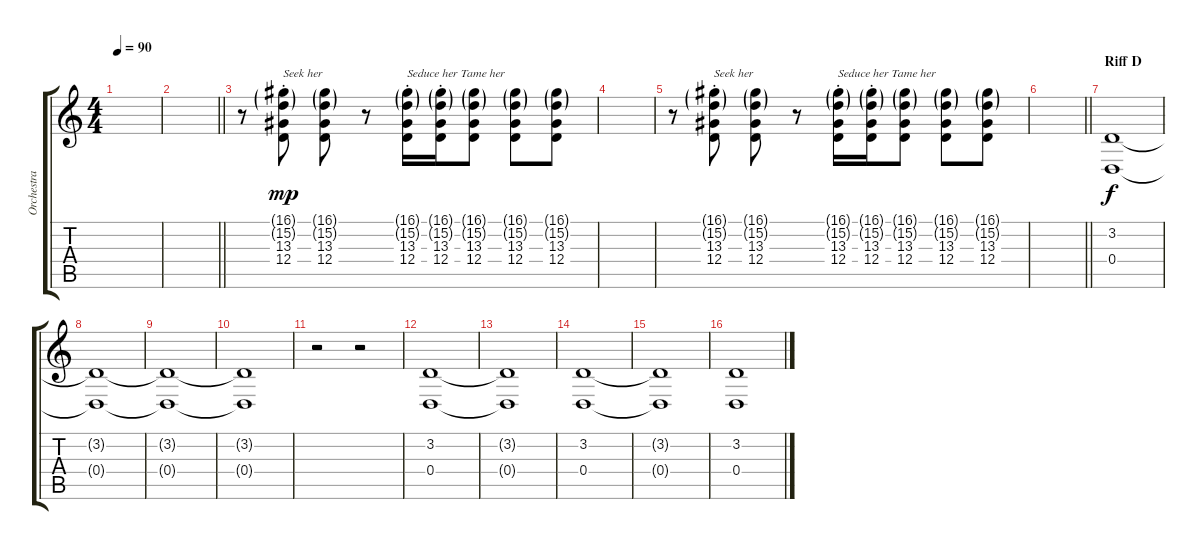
\track ("Orchestra - Choirs" "Orchestra ") {instrument pad4choir}
\staff {score tabs}
\tuning (E4 B3 G3 D3 A2 E2) {hide}
\ts (4 4)
\tempo 90
\clef g2
\ks c
|
\barLineRight lightlight
|
r.8 (16.1{g st} 15.2{g st} 13.3{st} 12.4{st}).8{txt "Seek her" dy mp} (16.1{g} 15.2{g} 13.3 12.4).8 r.8 (16.1{g st} 15.2{g st} 13.3{st} 12.4{st}).16{txt "Seduce her Tame her"} (16.1{g st} 15.2{g st} 13.3{st} 12.4{st}).16 (16.1{g} 15.2{g} 13.3 12.4).8 (16.1{g} 15.2{g} 13.3 12.4).8 (16.1{g} 15.2{g} 13.3 12.4).8 |
|
r.8 (16.1{g st} 15.2{g st} 13.3{st} 12.4{st}).8{txt "Seek her"} (16.1{g} 15.2{g} 13.3 12.4).8 r.8 (16.1{g st} 15.2{g st} 13.3{st} 12.4{st}).16{txt "Seduce her Tame her"} (16.1{g st} 15.2{g st} 13.3{st} 12.4{st}).16 (16.1{g} 15.2{g} 13.3 12.4).8 (16.1{g} 15.2{g} 13.3 12.4).8 (16.1{g} 15.2{g} 13.3 12.4).8 |
\barLineRight lightlight
|
\section ("" "Riff D")
(3.2 0.4).1{dy f volume 0} |
(3.2{t} 0.4{t}).1 |
(3.2{t} 0.4{t}).1 |
(3.2{t} 0.4{t}).1 |
r.2 r.2{volume 5} |
(3.2 0.4).1{volume 10} |
(3.2{t} 0.4{t}).1{volume 8} |
(3.2 0.4).1{volume 10} |
(3.2{t} 0.4{t}).1{volume 8} |
(3.2 0.4).1{volume 10}
